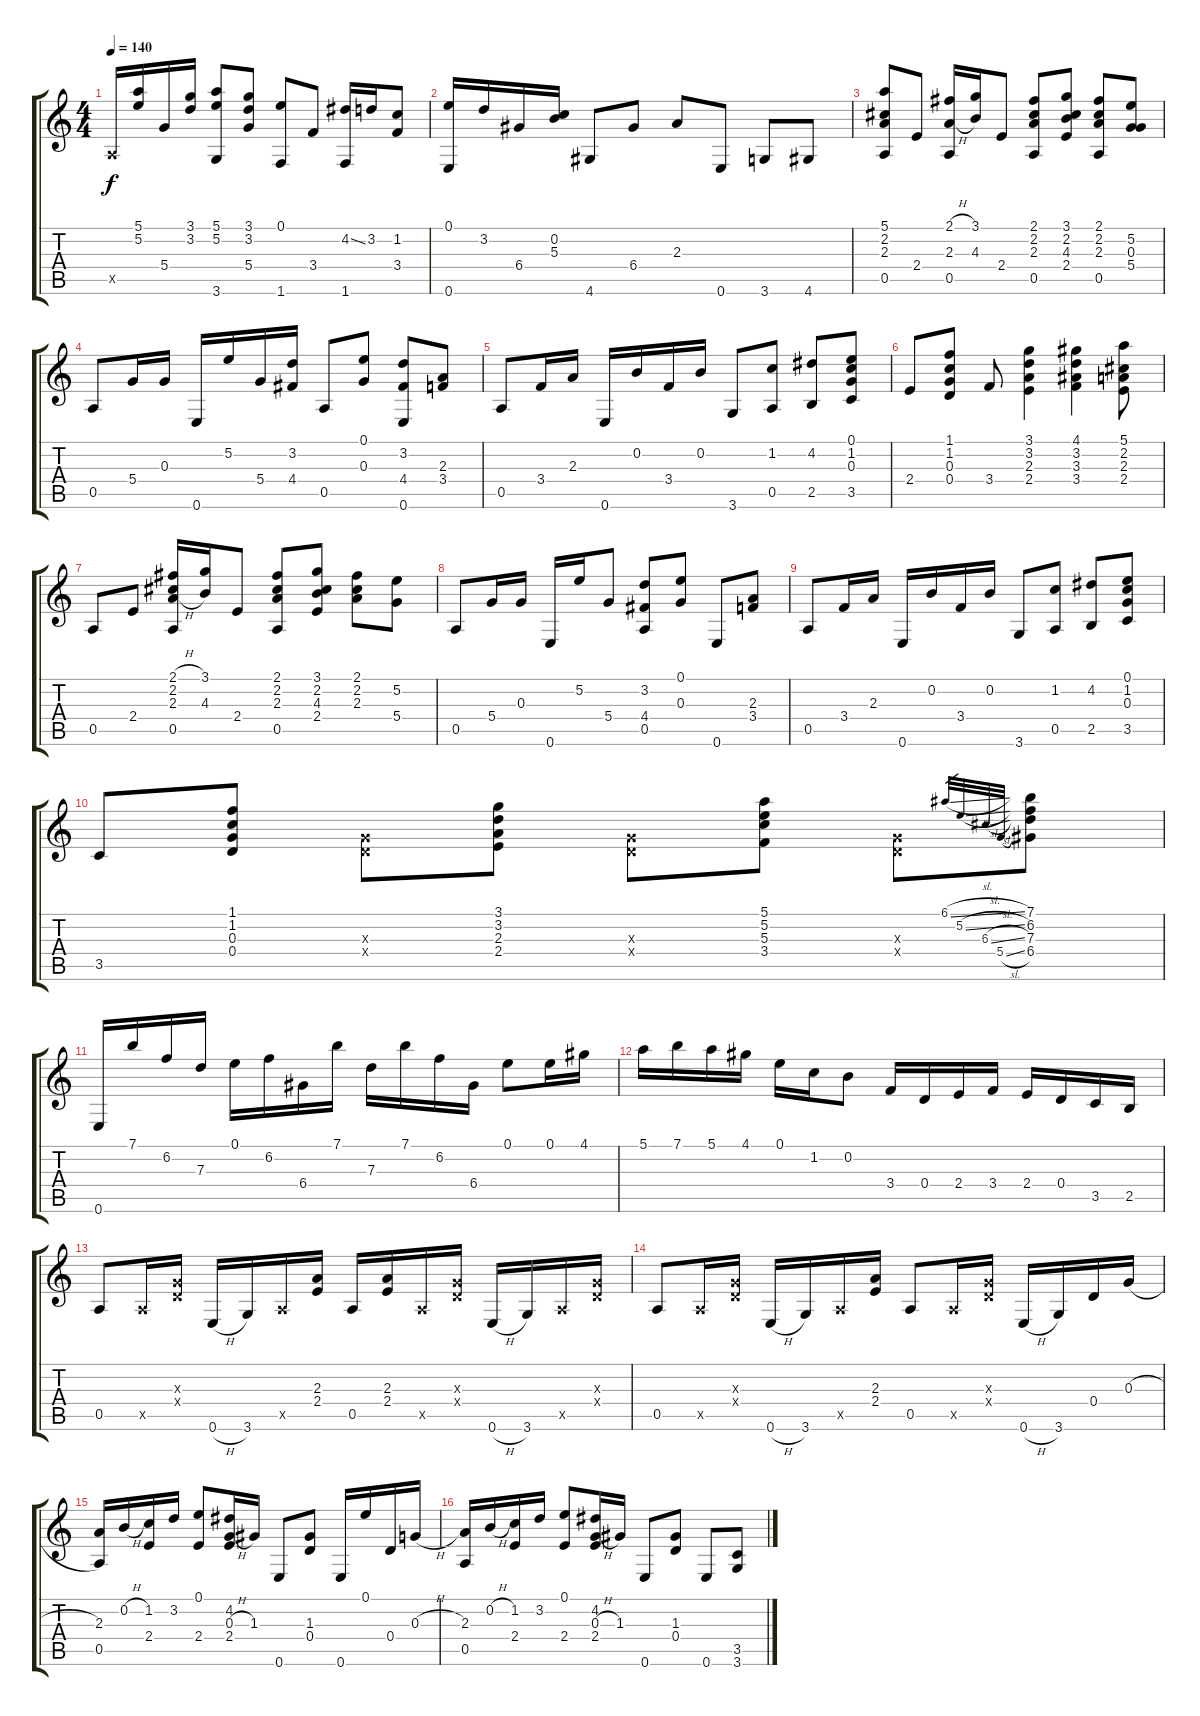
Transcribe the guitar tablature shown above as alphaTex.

\track "" {instrument acousticguitarsteel}
\staff {score tabs}
\tuning (E4 B3 G3 D3 A2 E2) {hide}
\ts (4 4)
\tempo 140
\clef g2
\ks c
0.5{x}.16{dy f} (5.1 5.2).16 5.4.16 (3.1 3.2).16 (5.1 5.2 3.6).8 (3.1 3.2 5.4).8 (0.1 1.6).8 3.4.8 (4.2{ss} 1.6).16 3.2.16 (1.2 3.4).8 |
(0.1 0.6).16 3.2.16 6.4.16 (0.2 5.3).16 4.6.8 6.4.8 2.3.8 0.6.8 3.6.8 4.6.8 |
(5.1 2.2 2.3 0.5).8 2.4.8 (2.1{h} 2.3{h} 0.5).16 (3.1 4.3).16 2.4.8 (2.1 2.2 2.3 0.5).8 (3.1 2.2 4.3 2.4).8 (2.1 2.2 2.3 0.5).8 (5.2 0.3 5.4).8 |
0.5.8 5.4.16 0.3.16 0.6.16 5.2.16 5.4.16 (3.2 4.4).16 0.5.8 (0.1 0.3).8 (3.2 4.4 0.6).8 (2.3 3.4).8 |
0.5.8 3.4.16 2.3.16 0.6.16 0.2.16 3.4.16 0.2.16 3.6.8 (1.2 0.5).8 (4.2 2.5).8 (0.1 1.2 0.3 3.5).8 |
2.4.8 (1.1 1.2 0.3 0.4).8 3.4.8 (3.1 3.2 2.3 2.4).4 (4.1 3.2 3.3 3.4).4 (5.1 2.2 2.3 2.4).8 |
0.5.8 2.4.8 (2.1{h} 2.2 2.3{h} 0.5).16 (3.1 4.3).16 2.4.8 (2.1 2.2 2.3 0.5).8 (3.1 2.2 4.3 2.4).8 (2.1 2.2 2.3).8 (5.2 5.4).8 |
0.5.8 5.4.16 0.3.16 0.6.16 5.2.16 5.4.8 (3.2 4.4 0.5).8 (0.1 0.3).8 0.6.8 (2.3 3.4).8 |
0.5.8 3.4.16 2.3.16 0.6.16 0.2.16 3.4.16 0.2.16 3.6.8 (1.2 0.5).8 (4.2 2.5).8 (0.1 1.2 0.3 3.5).8 |
3.5.8 (1.1 1.2 0.3 0.4).8 (0.3{x} 0.4{x}).8 (3.1 3.2 2.3 2.4).8 (0.3{x} 0.4{x}).8 (5.1 5.2 5.3 3.4).8 (0.3{x} 0.4{x}).8 6.1{sl}.32{gr} 5.2{sl}.32{gr} 6.3{sl}.32{gr} 5.4{sl}.32{gr} (7.1 6.2 7.3 6.4).8 |
0.6.16 7.1.16 6.2.16 7.3.16 0.1.16 6.2.16 6.4.16 7.1.16 7.3.16 7.1.16 6.2.16 6.4.16 0.1.8 0.1.16 4.1.16 |
5.1.16 7.1.16 5.1.16 4.1.16 0.1.16 1.2.16 0.2.8 3.4.16 0.4.16 2.4.16 3.4.16 2.4.16 0.4.16 3.5.16 2.5.16 |
0.5.8 0.5{x}.16 (0.3{x} 0.4{x}).16 0.6{h}.16 3.6.16 0.5{x}.16 (2.3 2.4).16 0.5.16 (2.3 2.4).16 0.5{x}.16 (0.3{x} 0.4{x}).16 0.6{h}.16 3.6.16 0.5{x}.16 (0.3{x} 0.4{x}).16 |
0.5.8 0.5{x}.16 (0.3{x} 0.4{x}).16 0.6{h}.16 3.6.16 0.5{x}.16 (2.3 2.4).16 0.5.8 0.5{x}.16 (0.3{x} 0.4{x}).16 0.6{h}.16 3.6.16 0.4.16 0.3{h}.16 |
(2.3 0.5).16 0.2{h}.16 (1.2 2.4).16 3.2.16 (0.1 2.4).8 (4.2 0.3{h} 2.4).16 1.3.16 0.6.8 (1.3 0.4).8 0.6.16 0.1.16 0.4.16 0.3{h}.16 |
(2.3 0.5).16 0.2{h}.16 (1.2 2.4).16 3.2.16 (0.1 2.4).8 (4.2 0.3{h} 2.4).16 1.3.16 0.6.8 (1.3 0.4).8 0.6.8 (3.5 3.6).8
